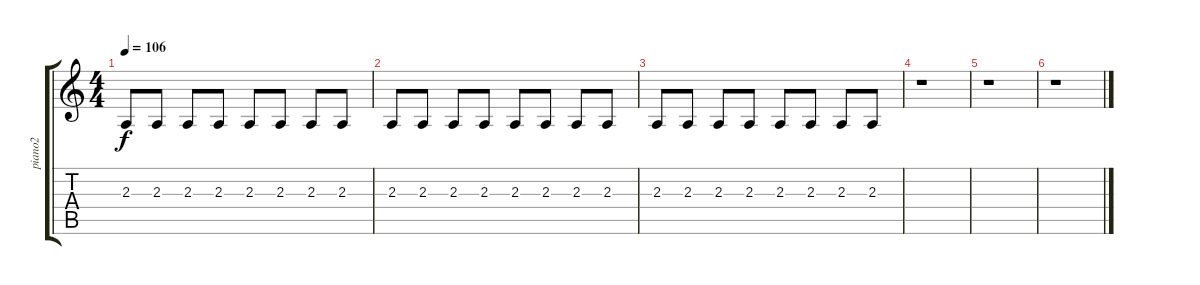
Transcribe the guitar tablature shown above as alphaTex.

\track ("piano2" "piano2") {instrument brightacousticpiano}
\staff {score tabs}
\tuning (E4 B3 G3 D3 A2 E2) {hide}
\ts (4 4)
\tempo 106
\clef g2
\ks c
2.3.8{dy f} 2.3.8 2.3.8 2.3.8 2.3.8 2.3.8 2.3.8 2.3.8 |
2.3.8 2.3.8 2.3.8 2.3.8 2.3.8 2.3.8 2.3.8 2.3.8 |
2.3.8 2.3.8 2.3.8 2.3.8 2.3.8 2.3.8 2.3.8 2.3.8 |
r.1 |
r.1 |
r.1
